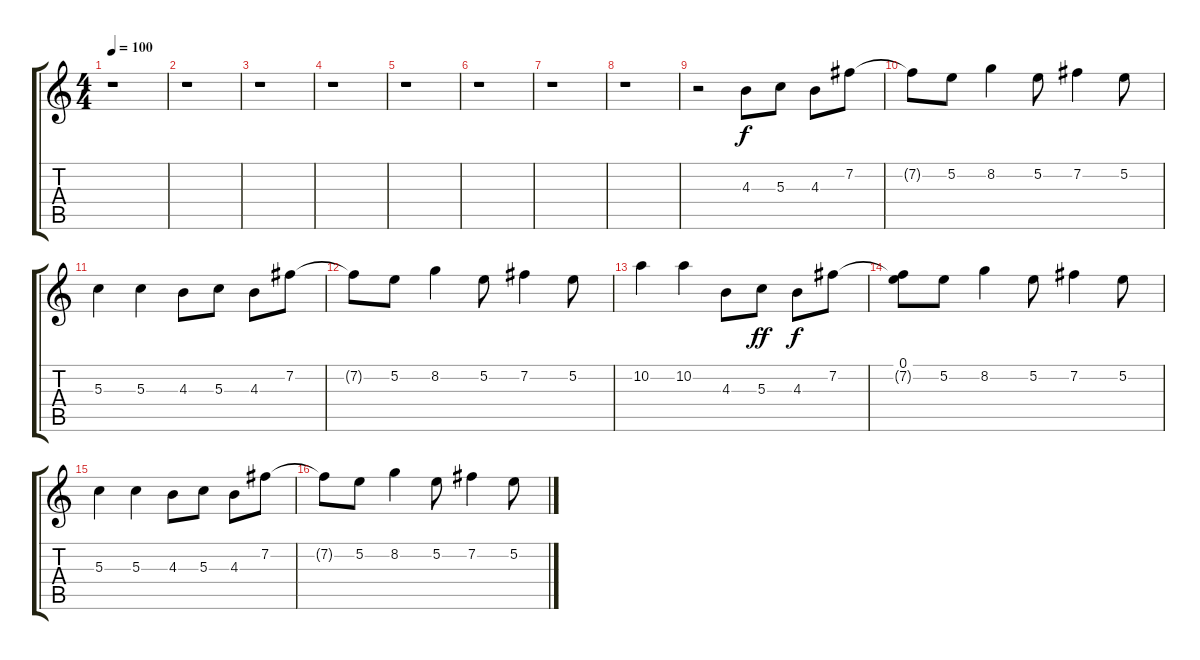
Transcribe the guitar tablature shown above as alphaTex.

\track "" {instrument overdrivenguitar}
\staff {score tabs}
\tuning (E4 B3 G3 D3 A2 E2) {hide}
\ts (4 4)
\tempo 100
\clef g2
\ks c
r.1{dy f} |
r.1 |
r.1 |
r.1 |
r.1 |
r.1 |
r.1 |
r.1 |
r.2 4.3.8 5.3.8 4.3.8 7.2.8 |
7.2{t}.8 5.2.8 8.2.4 5.2.8 7.2.4 5.2.8 |
5.3.4 5.3.4 4.3.8 5.3.8 4.3.8 7.2.8 |
7.2{t}.8 5.2.8 8.2.4 5.2.8 7.2.4 5.2.8 |
10.2.4 10.2.4 4.3.8 5.3.8{dy ff} 4.3.8{dy f} 7.2.8 |
(0.1 7.2{t}).8 5.2.8 8.2.4 5.2.8 7.2.4 5.2.8 |
5.3.4 5.3.4 4.3.8 5.3.8 4.3.8 7.2.8 |
7.2{t}.8 5.2.8 8.2.4 5.2.8 7.2.4 5.2.8
